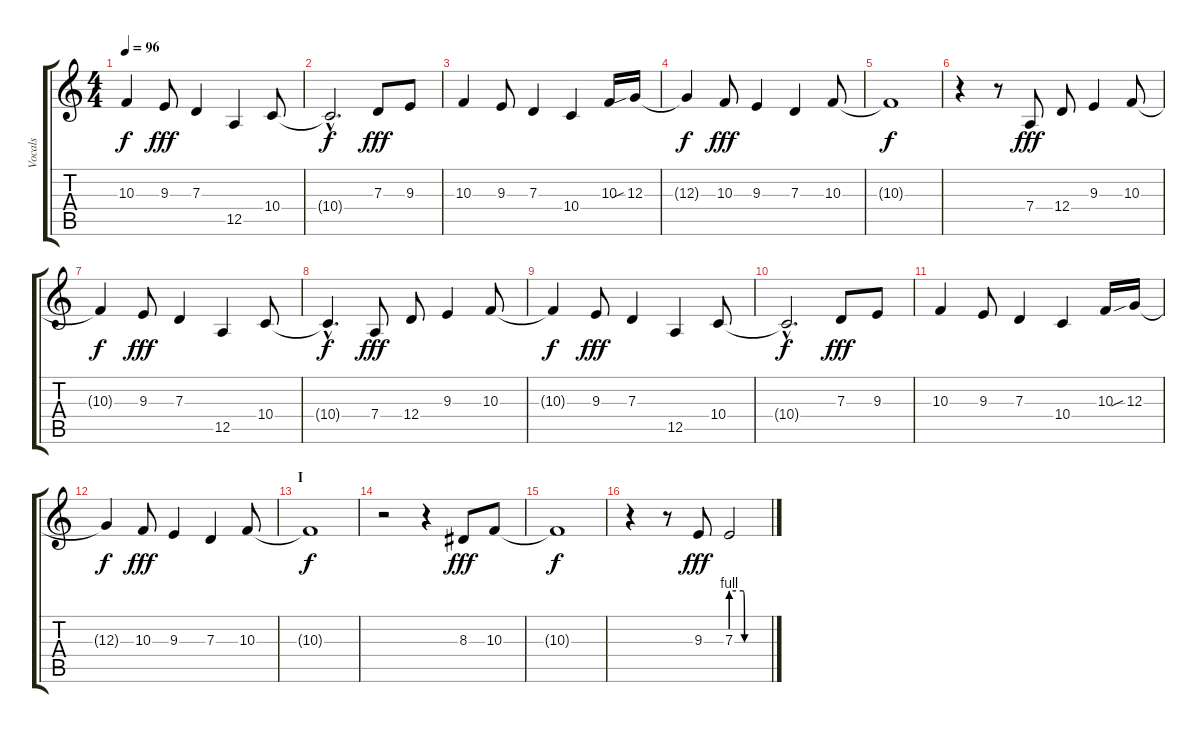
\track ("Vocals" "Vocals") {instrument reedorgan}
\staff {score tabs}
\tuning (E4 B3 G3 D3 A2 E2) {hide}
\ts (4 4)
\tempo 96
\clef g2
\ks c
10.3{t}.4{dy f} 9.3.8{dy fff} 7.3.4 12.5.4 10.4.8 |
10.4{hac t}.2{d dy f} 7.3.8{dy fff} 9.3.8 |
10.3.4 9.3.8 7.3.4 10.4.4 10.3.16 12.3{sib}.16 |
12.3{t}.4{dy f} 10.3.8{dy fff} 9.3.4 7.3.4 10.3.8 |
10.3{t}.1{dy f} |
r.4 r.8 7.4.8{dy fff} 12.4.8 9.3.4 10.3.8 |
10.3{t}.4{dy f} 9.3.8{dy fff} 7.3.4 12.5.4 10.4.8 |
10.4{hac t}.4{d dy f} 7.4.8{dy fff} 12.4.8 9.3.4 10.3.8 |
10.3{t}.4{dy f} 9.3.8{dy fff} 7.3.4 12.5.4 10.4.8 |
10.4{hac t}.2{d dy f} 7.3.8{dy fff} 9.3.8 |
10.3.4 9.3.8 7.3.4 10.4.4 10.3.16 12.3{sib}.16 |
12.3{t}.4{dy f} 10.3.8{dy fff} 9.3.4 7.3.4 10.3.8 |
\section ("" "I")
10.3{t}.1{dy f} |
r.2 r.4 8.3.8{dy fff} 10.3.8 |
10.3{t}.1{dy f} |
r.4 r.8 9.3.8{dy fff} 7.3{be (custom 0 4 20 4 22 0 31 0 60 0)}.2
